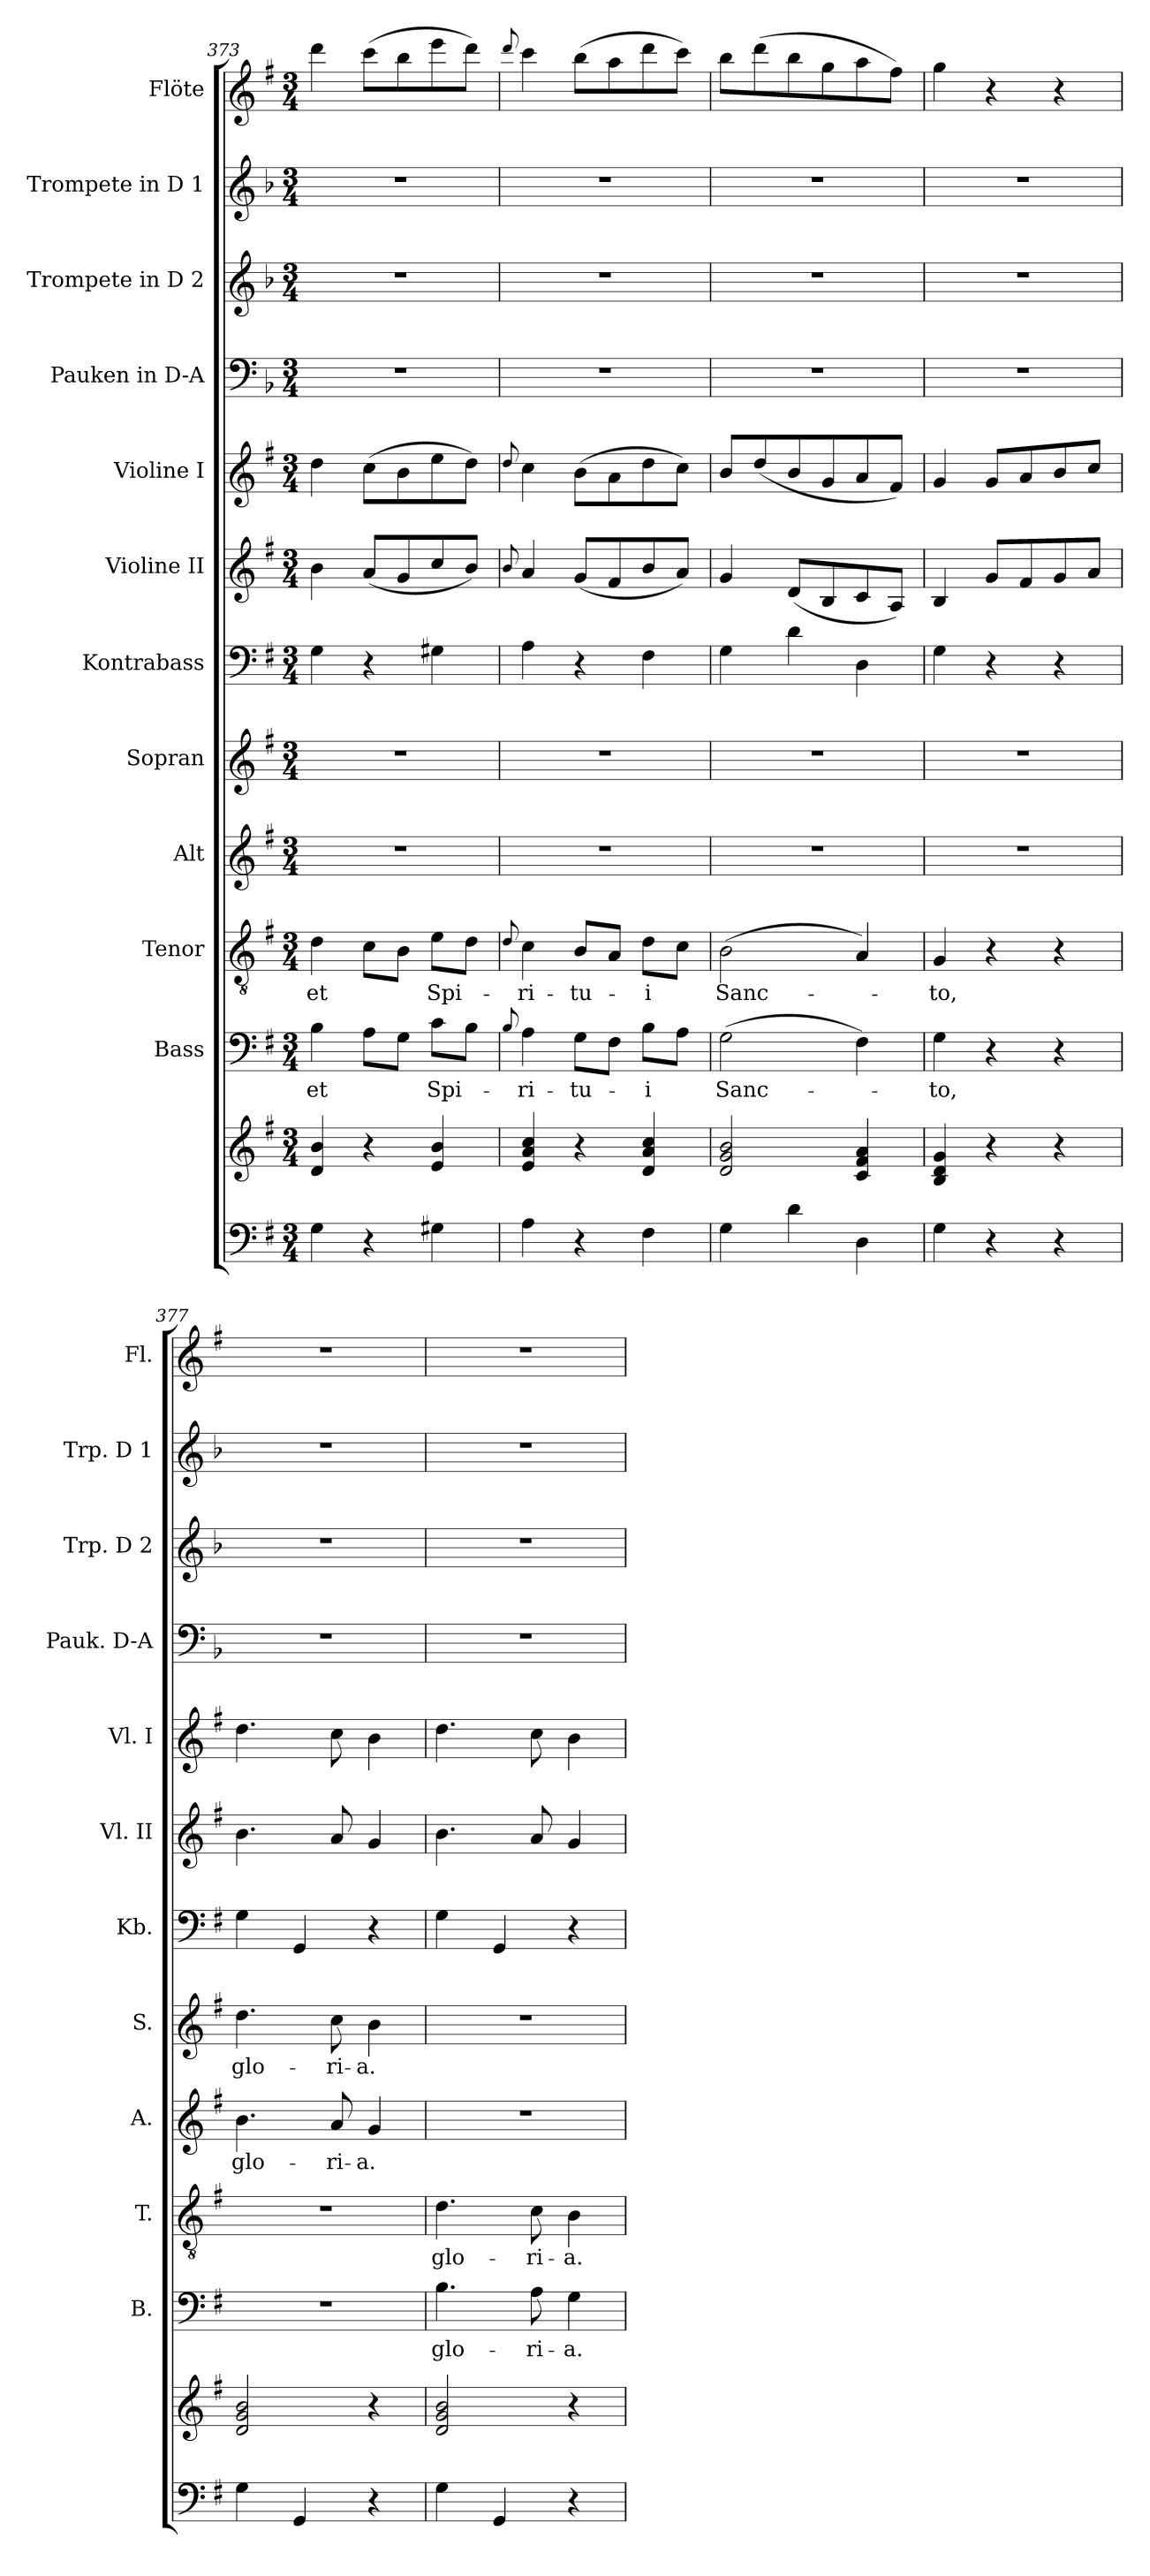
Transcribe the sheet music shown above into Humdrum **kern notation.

**kern	**kern	**kern	**text	**kern	**text	**kern	**text	**kern	**text	**kern	**kern	**kern	**kern	**kern	**kern	**kern
*part12	*part12	*part11	*part11	*part10	*part10	*part9	*part9	*part8	*part8	*part7	*part6	*part5	*part4	*part3	*part2	*part1
*staff13	*staff12	*staff11	*staff11	*staff10	*staff10	*staff9	*staff9	*staff8	*staff8	*staff7	*staff6	*staff5	*staff4	*staff3	*staff2	*staff1
*	*	*I"Bass	*	*I"Tenor	*	*I"Alt	*	*I"Sopran	*	*I"Kontrabass	*I"Violine II	*I"Violine I	*I"Pauken in D-A	*I"Trompete in D 2	*I"Trompete in D 1	*I"Flöte
*	*	*I'B.	*	*I'T.	*	*I'A.	*	*I'S.	*	*I'Kb.	*I'Vl. II	*I'Vl. I	*I'Pauk. D-A	*I'Trp. D 2	*I'Trp. D 1	*I'Fl.
*clefF4	*clefG2	*clefF4	*	*clefGv2	*	*clefG2	*	*clefG2	*	*clefF4	*clefG2	*clefG2	*clefF4	*clefG2	*clefG2	*clefG2
*	*	*	*	*	*	*	*	*	*	*ITrd7c12	*	*	*ITrd-1c-2	*ITrd-1c-2	*ITrd-1c-2	*
*k[f#]	*k[f#]	*k[f#]	*	*k[f#]	*	*k[f#]	*	*k[f#]	*	*k[f#]	*k[f#]	*k[f#]	*k[f#]	*k[f#]	*k[f#]	*k[f#]
*G:	*G:	*G:	*	*G:	*	*G:	*	*G:	*	*G:	*G:	*G:	*G:	*G:	*G:	*G:
*M3/4	*M3/4	*M3/4	*	*M3/4	*	*M3/4	*	*M3/4	*	*M3/4	*M3/4	*M3/4	*M3/4	*M3/4	*M3/4	*M3/4
=373	=373	=373	=373	=373	=373	=373	=373	=373	=373	=373	=373	=373	=373	=373	=373	=373
!	!	!	!LO:LY:b	!	!LO:LY:b	!	!	!	!	!	!	!	!	!	!	!
4G\	4d/ 4b/	4B\	et	4d\	et	2.r	.	2.r	.	4GG\	4b\	4dd\	2.r	2.r	2.r	4ddd\
4r	4r	8A\L	.	8c\L	.	.	.	.	.	4r	(<8a/L	(>8cc\L	.	.	.	(>8ccc\L
.	.	8G\J	.	8B\J	.	.	.	.	.	.	8g/	8b\	.	.	.	8bb\
!	!	!	!LO:LY:b	!	!LO:LY:b	!	!	!	!	!	!	!	!	!	!	!
4G#X\	4e/ 4b/	8c\L	Spi-	8e\L	Spi-	.	.	.	.	4GG#X\	8cc/	8ee\	.	.	.	8eee\
.	.	8B\J	.	8d\J	.	.	.	.	.	.	8b/J)	8dd\J)	.	.	.	8ddd\J)
!!LO:PB:g=z
=374	=374	=374	=374	=374	=374	=374	=374	=374	=374	=374	=374	=374	=374	=374	=374	=374
.	.	8qqB/	.	8qqd/	.	.	.	.	.	.	8qqb/	8qqdd/	.	.	.	8qqddd/
!	!	!	!LO:LY:b	!	!LO:LY:b	!	!	!	!	!	!	!	!	!	!	!
4A\	4e/ 4a/ 4cc/	4A\	-ri-	4c\	-ri-	2.r	.	2.r	.	4AA\	4a/	4cc\	2.r	2.r	2.r	4ccc\
!	!	!	!LO:LY:b	!	!LO:LY:b	!	!	!	!	!	!	!	!	!	!	!
4r	4r	8G\L	-tu-	8B/L	-tu-	.	.	.	.	4r	(<8g/L	(>8b\L	.	.	.	(>8bb\L
.	.	8F#\J	.	8A/J	.	.	.	.	.	.	8f#/	8a\	.	.	.	8aa\
!	!	!	!LO:LY:b	!	!LO:LY:b	!	!	!	!	!	!	!	!	!	!	!
4F#\	4d/ 4a/ 4cc/	8B\L	-i	8d\L	-i	.	.	.	.	4FF#\	8b/	8dd\	.	.	.	8ddd\
.	.	8A\J	.	8c\J	.	.	.	.	.	.	8a/J)	8cc\J)	.	.	.	8ccc\J)
=375	=375	=375	=375	=375	=375	=375	=375	=375	=375	=375	=375	=375	=375	=375	=375	=375
!	!	!	!LO:LY:b	!	!LO:LY:b	!	!	!	!	!	!	!	!	!	!	!
4G\	2d/ 2g/ 2b/	(>2G\	Sanc-	(>2B\	Sanc-	2.r	.	2.r	.	4GG\	4g/	8b/L	2.r	2.r	2.r	8bb\L
.	.	.	.	.	.	.	.	.	.	.	.	(<8dd/	.	.	.	(>8ddd\
4d\	.	.	.	.	.	.	.	.	.	4D\	(<8d/L	8b/	.	.	.	8bb\
.	.	.	.	.	.	.	.	.	.	.	8B/	8g/	.	.	.	8gg\
4D\	4c/ 4f#/ 4a/	4F#\)	.	4A/)	.	.	.	.	.	4DD\	8c/	8a/	.	.	.	8aa\
.	.	.	.	.	.	.	.	.	.	.	8A/J)	8f#/J)	.	.	.	8ff#\J)
=376	=376	=376	=376	=376	=376	=376	=376	=376	=376	=376	=376	=376	=376	=376	=376	=376
!	!	!	!LO:LY:b	!	!LO:LY:b	!	!	!	!	!	!	!	!	!	!	!
4G\	4B/ 4d/ 4g/	4G\	-to,	4G/	-to,	2.r	.	2.r	.	4GG\	4B/	4g/	2.r	2.r	2.r	4gg\
4r	4r	4r	.	4r	.	.	.	.	.	4r	8g/L	8g/L	.	.	.	4r
.	.	.	.	.	.	.	.	.	.	.	8f#/	8a/	.	.	.	.
4r	4r	4r	.	4r	.	.	.	.	.	4r	8g/	8b/	.	.	.	4r
.	.	.	.	.	.	.	.	.	.	.	8a/J	8cc/J	.	.	.	.
=377	=377	=377	=377	=377	=377	=377	=377	=377	=377	=377	=377	=377	=377	=377	=377	=377
!	!	!	!	!	!	!	!LO:LY:b	!	!LO:LY:b	!	!	!	!	!	!	!
4G\	2d/ 2g/ 2b/	2.r	.	2.r	.	4.b\	glo-	4.dd\	glo-	4GG\	4.b\	4.dd\	2.r	2.r	2.r	2.r
4GG/	.	.	.	.	.	.	.	.	.	4GGG/	.	.	.	.	.	.
!	!	!	!	!	!	!	!LO:LY:b	!	!LO:LY:b	!	!	!	!	!	!	!
.	.	.	.	.	.	8a/	-ri-	8cc\	-ri-	.	8a/	8cc\	.	.	.	.
!	!	!	!	!	!	!	!LO:LY:b	!	!LO:LY:b	!	!	!	!	!	!	!
4r	4r	.	.	.	.	4g/	-a.	4b\	-a.	4r	4g/	4b\	.	.	.	.
=378	=378	=378	=378	=378	=378	=378	=378	=378	=378	=378	=378	=378	=378	=378	=378	=378
!	!	!	!LO:LY:b	!	!LO:LY:b	!	!	!	!	!	!	!	!	!	!	!
4G\	2d/ 2g/ 2b/	4.B\	glo-	4.d\	glo-	2.r	.	2.r	.	4GG\	4.b\	4.dd\	2.r	2.r	2.r	2.r
4GG/	.	.	.	.	.	.	.	.	.	4GGG/	.	.	.	.	.	.
!	!	!	!LO:LY:b	!	!LO:LY:b	!	!	!	!	!	!	!	!	!	!	!
.	.	8A\	-ri-	8c\	-ri-	.	.	.	.	.	8a/	8cc\	.	.	.	.
!	!	!	!LO:LY:b	!	!LO:LY:b	!	!	!	!	!	!	!	!	!	!	!
4r	4r	4G\	-a.	4B\	-a.	.	.	.	.	4r	4g/	4b\	.	.	.	.
=	=	=	=	=	=	=	=	=	=	=	=	=	=	=	=	=
*-	*-	*-	*-	*-	*-	*-	*-	*-	*-	*-	*-	*-	*-	*-	*-	*-
